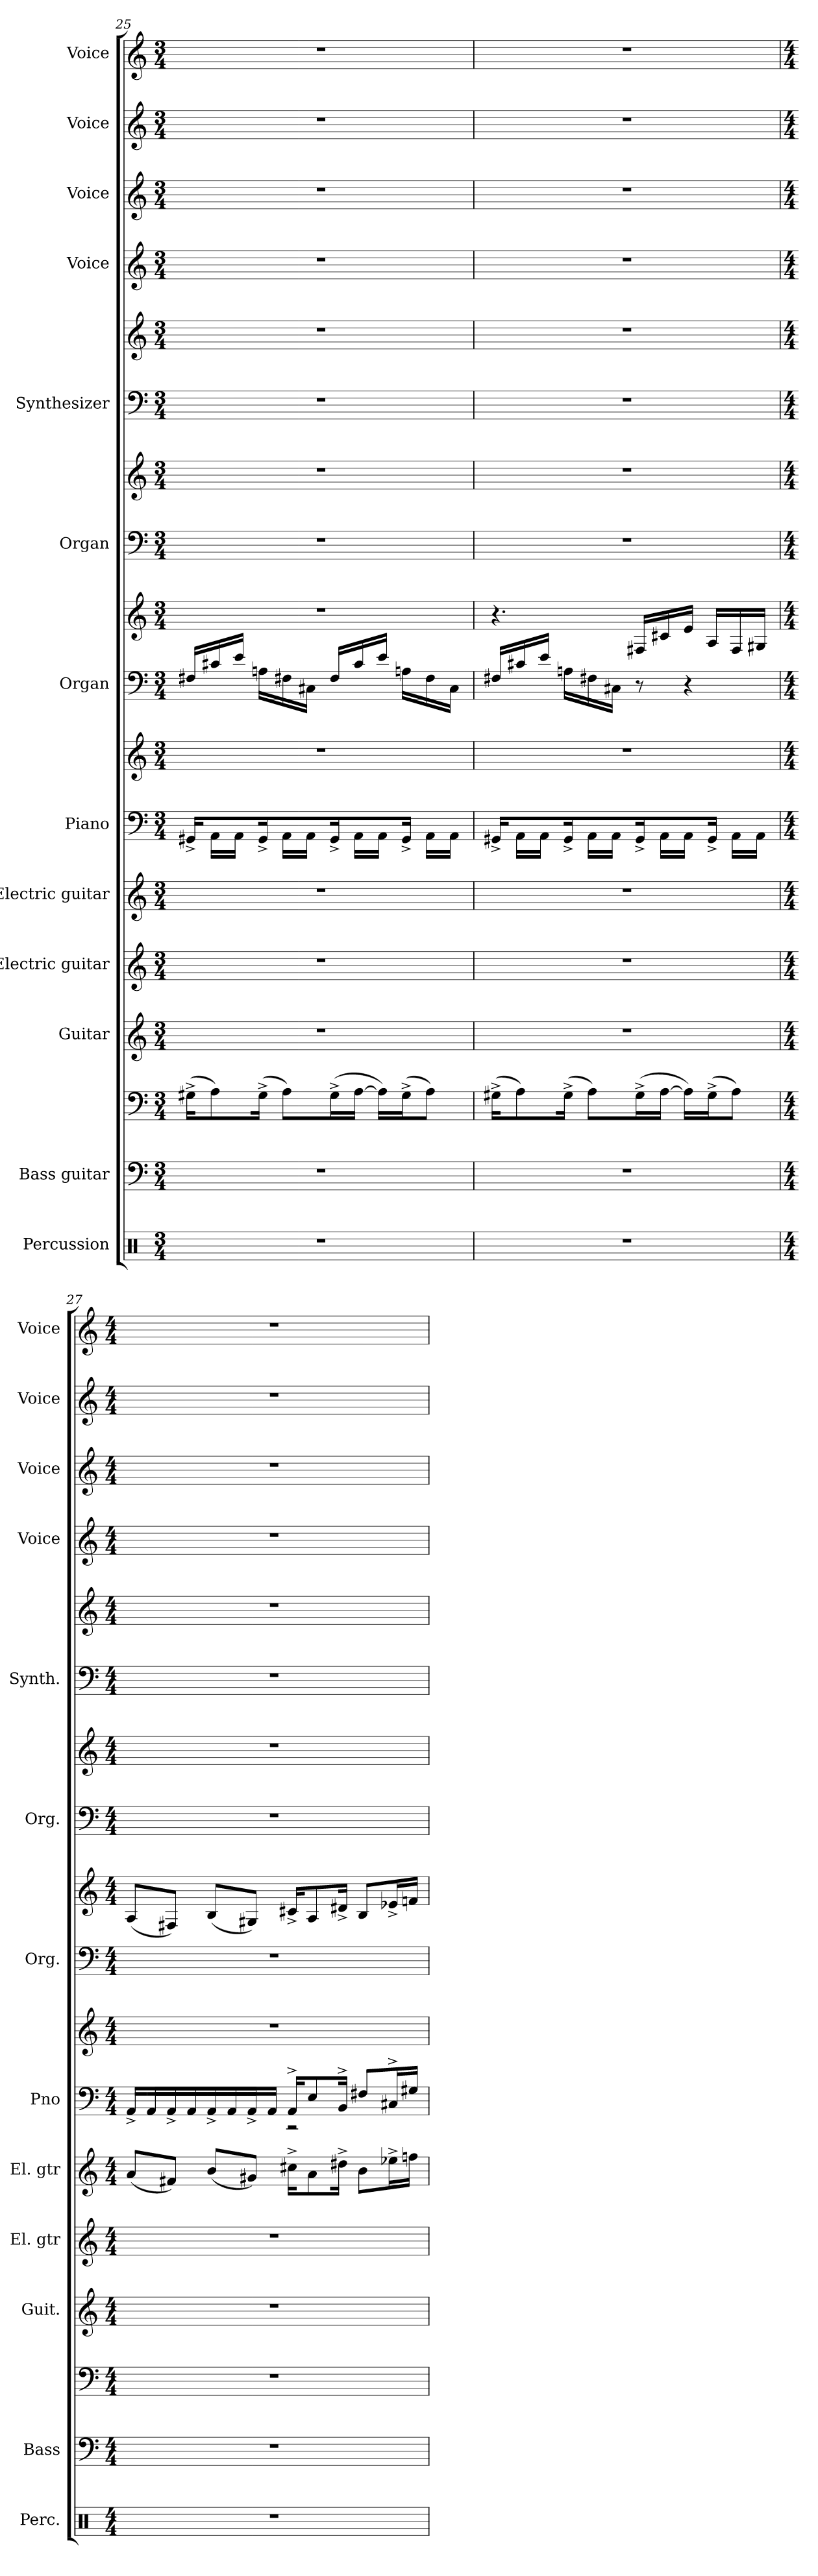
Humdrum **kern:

**kern	**kern	**kern	**kern	**kern	**kern	**kern	**kern	**kern	**kern	**kern	**kern	**kern	**kern	**kern	**kern	**kern	**kern
*part13	*part12	*part12	*part11	*part10	*part9	*part8	*part8	*part7	*part7	*part6	*part6	*part5	*part5	*part4	*part3	*part2	*part1
*staff18	*staff17	*staff16	*staff15	*staff14	*staff13	*staff12	*staff11	*staff10	*staff9	*staff8	*staff7	*staff6	*staff5	*staff4	*staff3	*staff2	*staff1
*I"Percussion	*I"Bass guitar	*	*I"Guitar	*I"Electric guitar	*I"Electric guitar	*I"Piano	*	*I"Organ	*	*I"Organ	*	*I"Synthesizer	*	*I"Voice	*I"Voice	*I"Voice	*I"Voice
*I'Perc.	*I'Bass	*	*I'Guit.	*I'El. gtr	*I'El. gtr	*I'Pno	*	*I'Org.	*	*I'Org.	*	*I'Synth.	*	*I'Voice	*I'Voice	*I'Voice	*I'Voice
*clefX	*clefF4	*clefF4	*clefG2	*clefG2	*clefG2	*clefF4	*clefG2	*clefF4	*clefG2	*clefF4	*clefG2	*clefF4	*clefG2	*clefG2	*clefG2	*clefG2	*clefG2
*	*ITrd7c12	*ITrd7c12	*ITrd7c12	*ITrd7c12	*ITrd7c12	*	*	*	*	*	*	*	*	*	*	*	*
*k[]	*k[]	*k[]	*k[]	*k[]	*k[]	*k[]	*k[]	*k[]	*k[]	*k[]	*k[]	*k[]	*k[]	*k[]	*k[]	*k[]	*k[]
*C:	*C:	*C:	*C:	*C:	*C:	*C:	*C:	*C:	*C:	*C:	*C:	*C:	*C:	*C:	*C:	*C:	*C:
*M3/4	*M3/4	*M3/4	*M3/4	*M3/4	*M3/4	*M3/4	*M3/4	*M3/4	*M3/4	*M3/4	*M3/4	*M3/4	*M3/4	*M3/4	*M3/4	*M3/4	*M3/4
=25	=25	=25	=25	=25	=25	=25	=25	=25	=25	=25	=25	=25	=25	=25	=25	=25	=25
!LO:N:vis=1	!LO:N:vis=1	!	!LO:N:vis=1	!LO:N:vis=1	!LO:N:vis=1	!	!LO:N:vis=1	!	!LO:N:vis=1	!LO:N:vis=1	!LO:N:vis=1	!LO:N:vis=1	!LO:N:vis=1	!LO:N:vis=1	!LO:N:vis=1	!LO:N:vis=1	!LO:N:vis=1
*	*	*	*	*	*	*^	*	*^	*	*	*	*	*	*	*	*	*
2.r	2.r	(16GG#X^i\KL	2.r	2.r	2.r	16GG#X^i/LL	16ryy	2.r	16F#Xi/LL	8.ryy	2.r	2.r	2.r	2.r	2.r	2.r	2.r	2.r	2.r
.	.	8AAi\)	.	.	.	8ryy	16AAi\LL	.	16c#Xi/	.	.	.	.	.	.	.	.	.	.
.	.	.	.	.	.	.	16AAi\JJ	.	16ei/JJ	.	.	.	.	.	.	.	.	.	.
.	.	(16GG#^i\Jk	.	.	.	16GG#^i/	16ryy	.	8.ryy	16Ani\LL	.	.	.	.	.	.	.	.	.
.	.	8AAi\L)	.	.	.	8ryy	16AAi\LL	.	.	16F#Xi\	.	.	.	.	.	.	.	.	.
.	.	.	.	.	.	.	16AAi\JJ	.	.	16C#Xi\JJ	.	.	.	.	.	.	.	.	.
.	.	(16GG#^i\L	.	.	.	16GG#^i/	16ryy	.	16F#i/LL	8.ryy	.	.	.	.	.	.	.	.	.
.	.	[>16AAi\JJ	.	.	.	8ryy	16AAi\LL	.	16c#i/	.	.	.	.	.	.	.	.	.	.
.	.	16AAi\LL])	.	.	.	.	16AAi\JJ	.	16ei/JJ	.	.	.	.	.	.	.	.	.	.
.	.	(16GG#^i\J	.	.	.	16GG#^i/JJ	16ryy	.	8.ryy	16Ani\LL	.	.	.	.	.	.	.	.	.
.	.	8AAi\J)	.	.	.	8ryy	16AAi\LL	.	.	16F#i\	.	.	.	.	.	.	.	.	.
.	.	.	.	.	.	.	16AAi\JJ	.	.	16C#i\JJ	.	.	.	.	.	.	.	.	.
!!LO:PB:g=z
=26	=26	=26	=26	=26	=26	=26	=26	=26	=26	=26	=26	=26	=26	=26	=26	=26	=26	=26	=26
!LO:N:vis=1	!LO:N:vis=1	!	!LO:N:vis=1	!LO:N:vis=1	!LO:N:vis=1	!	!	!LO:N:vis=1	!	!	!	!LO:N:vis=1	!LO:N:vis=1	!LO:N:vis=1	!LO:N:vis=1	!LO:N:vis=1	!LO:N:vis=1	!LO:N:vis=1	!LO:N:vis=1
2.r	2.r	(16GG#X^i\KL	2.r	2.r	2.r	16GG#X^i/LL	16ryy	2.r	16F#Xi/LL	8.ryy	4.r	2.r	2.r	2.r	2.r	2.r	2.r	2.r	2.r
.	.	8AAi\)	.	.	.	8ryy	16AAi\LL	.	16c#Xi/	.	.	.	.	.	.	.	.	.	.
.	.	.	.	.	.	.	16AAi\JJ	.	16ei/JJ	.	.	.	.	.	.	.	.	.	.
.	.	(16GG#^i\Jk	.	.	.	16GG#^i/	16ryy	.	8.ryy	16Ani\LL	.	.	.	.	.	.	.	.	.
.	.	8AAi\L)	.	.	.	8ryy	16AAi\LL	.	.	16F#Xi\	.	.	.	.	.	.	.	.	.
.	.	.	.	.	.	.	16AAi\JJ	.	.	16C#Xi\JJ	.	.	.	.	.	.	.	.	.
.	.	(16GG#^i\L	.	.	.	16GG#^i/	16ryy	.	8r	4.ryy	16F#Xi/LL	.	.	.	.	.	.	.	.
.	.	[>16AAi\JJ	.	.	.	8ryy	16AAi\LL	.	.	.	16c#Xi/	.	.	.	.	.	.	.	.
.	.	16AAi\LL])	.	.	.	.	16AAi\JJ	.	4r	.	16ei/JJ	.	.	.	.	.	.	.	.
.	.	(16GG#^i\J	.	.	.	16GG#^i/JJ	16ryy	.	.	.	16Ai/LL	.	.	.	.	.	.	.	.
.	.	8AAi\J)	.	.	.	8ryy	16AAi\LL	.	.	.	16F#i/	.	.	.	.	.	.	.	.
.	.	.	.	.	.	.	16AAi\JJ	.	.	.	16G#Xi/JJ	.	.	.	.	.	.	.	.
*	*	*	*	*	*	*	*	*	*v	*v	*	*	*	*	*	*	*	*	*
=27	=27	=27	=27	=27	=27	=27	=27	=27	=27	=27	=27	=27	=27	=27	=27	=27	=27	=27
*M4/4	*M4/4	*M4/4	*M4/4	*M4/4	*M4/4	*M4/4	*	*M4/4	*M4/4	*M4/4	*M4/4	*M4/4	*M4/4	*M4/4	*M4/4	*M4/4	*M4/4	*M4/4
1r	1r	1r	1r	1r	(8Ai/L	16AA^i/LL	16ryy	1r	1r	(8Ai/L	1r	1r	1r	1r	1r	1r	1r	1r
.	.	.	.	.	.	16ryy	16AAi/LL	.	.	.	.	.	.	.	.	.	.	.
.	.	.	.	.	8F#Xi/J)	16AA^i/	16ryy	.	.	8F#Xi/J)	.	.	.	.	.	.	.	.
.	.	.	.	.	.	16ryy	16AAi/	.	.	.	.	.	.	.	.	.	.	.
.	.	.	.	.	(8Bi/L	16AA^i/	16ryy	.	.	(8Bi/L	.	.	.	.	.	.	.	.
.	.	.	.	.	.	16ryy	16AAi/	.	.	.	.	.	.	.	.	.	.	.
.	.	.	.	.	8G#Xi/J)	16AA^i/JJ	16ryy	.	.	8G#Xi/J)	.	.	.	.	.	.	.	.
.	.	.	.	.	.	16ryy	16AAi/JJ	.	.	.	.	.	.	.	.	.	.	.
.	.	.	.	.	16c#X^i\KL	16AA^i/KL	2r	.	.	16c#X^i/KL	.	.	.	.	.	.	.	.
.	.	.	.	.	8Ai\	8Ei/	.	.	.	8Ai/	.	.	.	.	.	.	.	.
.	.	.	.	.	16d#X^i\Jk	16BB^i/Jk	.	.	.	16d#X^i/Jk	.	.	.	.	.	.	.	.
.	.	.	.	.	8Bi\L	8F#Xi/L	.	.	.	8Bi/L	.	.	.	.	.	.	.	.
.	.	.	.	.	16e-X^i\L	16C#X^i/L	.	.	.	16e-X^i/L	.	.	.	.	.	.	.	.
.	.	.	.	.	16fni\JJ	16G#Xi/JJ	.	.	.	16fni/JJ	.	.	.	.	.	.	.	.
*	*	*	*	*	*	*v	*v	*	*	*	*	*	*	*	*	*	*	*
=	=	=	=	=	=	=	=	=	=	=	=	=	=	=	=	=	=
*-	*-	*-	*-	*-	*-	*-	*-	*-	*-	*-	*-	*-	*-	*-	*-	*-	*-
